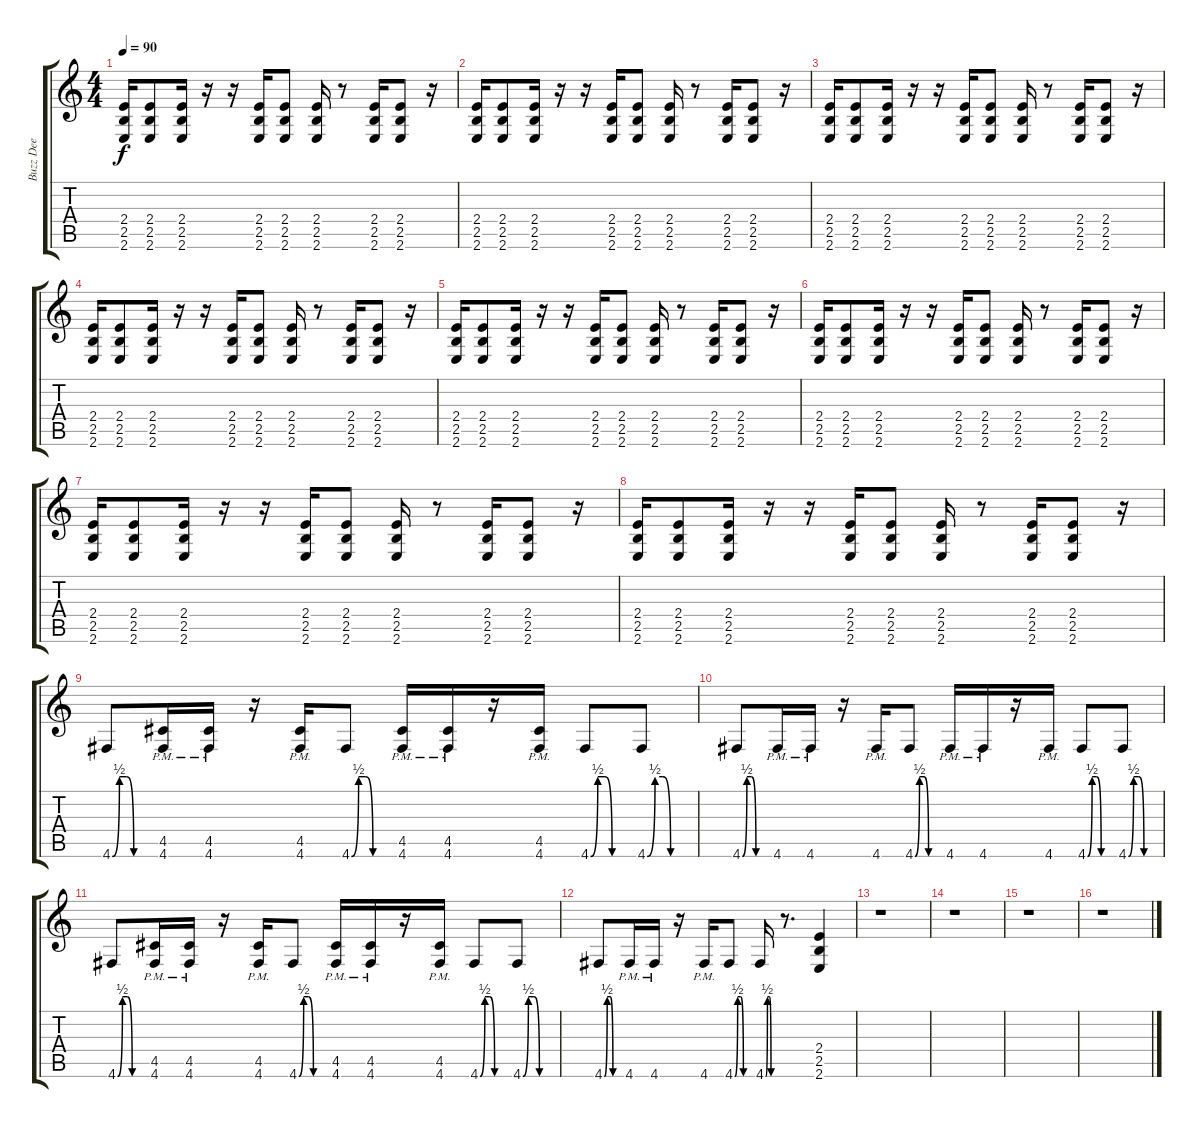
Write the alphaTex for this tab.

\track ("Buzz Dee" "Buzz Dee") {instrument distortionguitar}
\staff {score tabs}
\tuning (E4 B3 G3 D3 A2 D2) {hide}
\ts (4 4)
\tempo 90
\clef g2
\ks c
(2.4 2.5 2.6).16{dy f} (2.4 2.5 2.6).8 (2.4 2.5 2.6).16 r.16 r.16 (2.4 2.5 2.6).16 (2.4 2.5 2.6).8 (2.4 2.5 2.6).16 r.8 (2.4 2.5 2.6).16 (2.4 2.5 2.6).8 r.16 |
(2.4 2.5 2.6).16 (2.4 2.5 2.6).8 (2.4 2.5 2.6).16 r.16 r.16 (2.4 2.5 2.6).16 (2.4 2.5 2.6).8 (2.4 2.5 2.6).16 r.8 (2.4 2.5 2.6).16 (2.4 2.5 2.6).8 r.16 |
(2.4 2.5 2.6).16 (2.4 2.5 2.6).8 (2.4 2.5 2.6).16 r.16 r.16 (2.4 2.5 2.6).16 (2.4 2.5 2.6).8 (2.4 2.5 2.6).16 r.8 (2.4 2.5 2.6).16 (2.4 2.5 2.6).8 r.16 |
(2.4 2.5 2.6).16 (2.4 2.5 2.6).8 (2.4 2.5 2.6).16 r.16 r.16 (2.4 2.5 2.6).16 (2.4 2.5 2.6).8 (2.4 2.5 2.6).16 r.8 (2.4 2.5 2.6).16 (2.4 2.5 2.6).8 r.16 |
(2.4 2.5 2.6).16 (2.4 2.5 2.6).8 (2.4 2.5 2.6).16 r.16 r.16 (2.4 2.5 2.6).16 (2.4 2.5 2.6).8 (2.4 2.5 2.6).16 r.8 (2.4 2.5 2.6).16 (2.4 2.5 2.6).8 r.16 |
(2.4 2.5 2.6).16 (2.4 2.5 2.6).8 (2.4 2.5 2.6).16 r.16 r.16 (2.4 2.5 2.6).16 (2.4 2.5 2.6).8 (2.4 2.5 2.6).16 r.8 (2.4 2.5 2.6).16 (2.4 2.5 2.6).8 r.16 |
(2.4 2.5 2.6).16 (2.4 2.5 2.6).8 (2.4 2.5 2.6).16 r.16 r.16 (2.4 2.5 2.6).16 (2.4 2.5 2.6).8 (2.4 2.5 2.6).16 r.8 (2.4 2.5 2.6).16 (2.4 2.5 2.6).8 r.16 |
(2.4 2.5 2.6).16 (2.4 2.5 2.6).8 (2.4 2.5 2.6).16 r.16 r.16 (2.4 2.5 2.6).16 (2.4 2.5 2.6).8 (2.4 2.5 2.6).16 r.8 (2.4 2.5 2.6).16 (2.4 2.5 2.6).8 r.16 |
4.6{be (custom 0 0 10 2 20 2 30 0 60 0)}.8 (4.5{pm} 4.6{pm}).16 (4.5{pm} 4.6{pm}).16 r.16 (4.5{pm} 4.6{pm}).16 4.6{be (custom 0 0 10 2 20 2 30 0 60 0)}.8 (4.5{pm} 4.6{pm}).16 (4.5{pm} 4.6{pm}).16 r.16 (4.5{pm} 4.6{pm}).16 4.6{be (custom 0 0 10 2 20 2 30 0 60 0)}.8 4.6{be (custom 0 0 10 2 20 2 30 0 60 0)}.8 |
4.6{be (custom 0 0 10 2 20 2 30 0 60 0)}.8 4.6{pm}.16 4.6{pm}.16 r.16 4.6{pm}.16 4.6{be (custom 0 0 10 2 20 2 30 0 60 0)}.8 4.6{pm}.16 4.6{pm}.16 r.16 4.6{pm}.16 4.6{be (custom 0 0 10 2 20 2 30 0 60 0)}.8 4.6{be (custom 0 0 10 2 20 2 30 0 60 0)}.8 |
4.6{be (custom 0 0 10 2 20 2 30 0 60 0)}.8 (4.5{pm} 4.6{pm}).16 (4.5{pm} 4.6{pm}).16 r.16 (4.5{pm} 4.6{pm}).16 4.6{be (custom 0 0 10 2 20 2 30 0 60 0)}.8 (4.5{pm} 4.6{pm}).16 (4.5{pm} 4.6{pm}).16 r.16 (4.5{pm} 4.6{pm}).16 4.6{be (custom 0 0 10 2 20 2 30 0 60 0)}.8 4.6{be (custom 0 0 10 2 20 2 30 0 60 0)}.8 |
4.6{be (custom 0 0 10 2 20 2 30 0 60 0)}.8 4.6{pm}.16 4.6{pm}.16 r.16 4.6{pm}.16 4.6{be (custom 0 0 10 2 20 2 30 0 60 0)}.8 4.6{be (custom 0 0 10 2 20 2 30 0 60 0)}.16 r.8{d} (2.4 2.5 2.6).4 |
r.1 |
r.1 |
r.1 |
r.1
